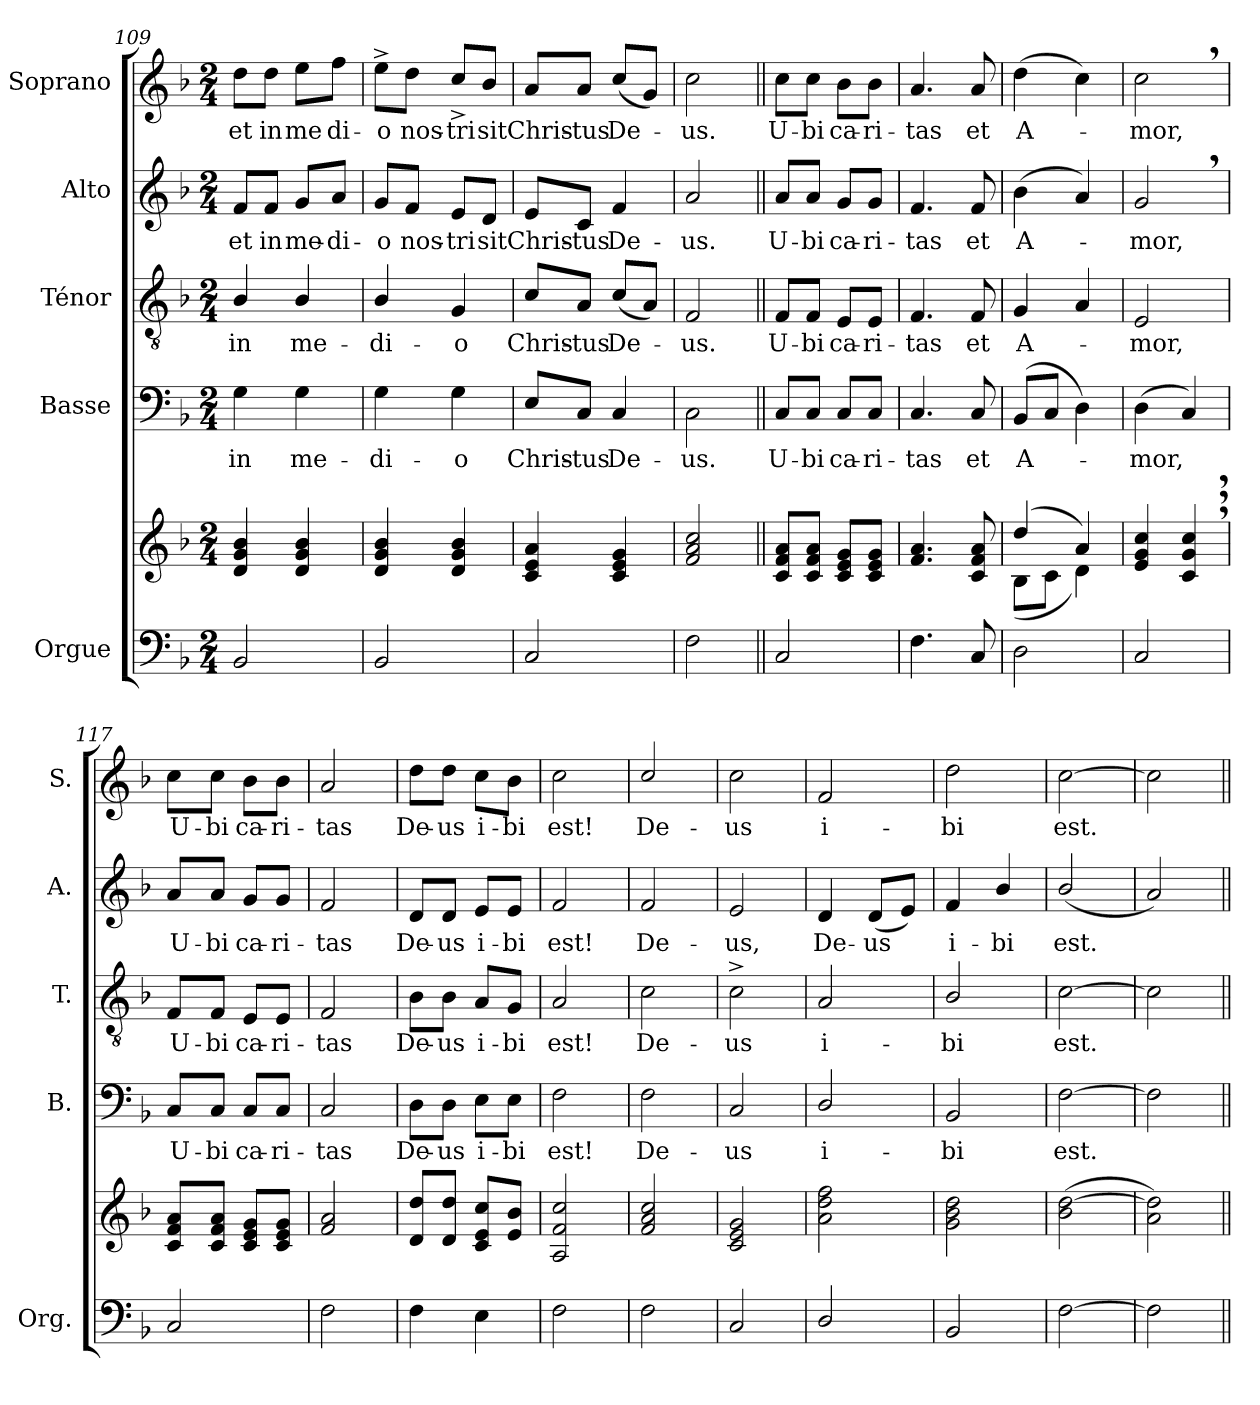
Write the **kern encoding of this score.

**kern	**kern	**kern	**text	**kern	**text	**kern	**text	**kern	**text
*part5	*part5	*part4	*part4	*part3	*part3	*part2	*part2	*part1	*part1
*staff6	*staff5	*staff4	*staff4	*staff3	*staff3	*staff2	*staff2	*staff1	*staff1
*I"Orgue	*	*I"Basse	*	*I"Ténor	*	*I"Alto	*	*I"Soprano	*
*I'Org.	*	*I'B.	*	*I'T.	*	*I'A.	*	*I'S.	*
!!LO:LB:g=z
*clefF4	*clefG2	*clefF4	*	*clefGv2	*	*clefG2	*	*clefG2	*
*k[b-]	*k[b-]	*k[b-]	*	*k[b-]	*	*k[b-]	*	*k[b-]	*
*M2/4	*M2/4	*M2/4	*	*M2/4	*	*M2/4	*	*M2/4	*
=109	=109	=109	=109	=109	=109	=109	=109	=109	=109
!	!	!	!LO:LY:b	!	!LO:LY:b	!	!LO:LY:b	!	!LO:LY:b
2BB-/	4d/ 4g/ 4b-/	4G\	in	4B-/	in	8f/L	et	8dd\L	et
!	!	!	!	!	!	!	!LO:LY:b	!	!LO:LY:b
.	.	.	.	.	.	8f/J	in	8dd\J	in
!	!	!	!LO:LY:b	!	!LO:LY:b	!	!LO:LY:b	!	!LO:LY:b
.	4d/ 4g/ 4b-/	4G\	me-	4B-/	me-	8g/L	me-	8ee\L	me
!	!	!	!	!	!	!	!LO:LY:b	!	!LO:LY:b
.	.	.	.	.	.	8a/J	-di-	8ff\J	-di-
=110	=110	=110	=110	=110	=110	=110	=110	=110	=110
!	!	!	!LO:LY:b	!	!LO:LY:b	!	!LO:LY:b	!	!LO:LY:b
2BB-/	4d/ 4g/ 4b-/	4G\	-di-	4B-/	-di-	8g/L	-o	8ee^>\L	-o
!	!	!	!	!	!	!	!LO:LY:b	!	!LO:LY:b
.	.	.	.	.	.	8f/J	nos-	8dd\J	nos-
!	!	!	!LO:LY:b	!	!LO:LY:b	!	!LO:LY:b	!	!LO:LY:b
.	4d/ 4g/ 4b-/	4G\	-o	4G/	-o	8e/L	-tri	8cc^</L	-tri
!	!	!	!	!	!	!	!LO:LY:b	!	!LO:LY:b
.	.	.	.	.	.	8d/J	sit	8b-/J	sit
=111	=111	=111	=111	=111	=111	=111	=111	=111	=111
!	!	!	!LO:LY:b	!	!LO:LY:b	!	!LO:LY:b	!	!LO:LY:b
2C/	4c/ 4e/ 4a/	8E/L	Chris-	8c/L	Chris-	8e/L	Chris-	8a/L	Chris-
!	!	!	!LO:LY:b	!	!LO:LY:b	!	!LO:LY:b	!	!LO:LY:b
.	.	8C/J	-tus	8A/J	-tus	8c/J	-tus	8a/J	-tus
!	!	!	!LO:LY:b	!	!LO:LY:b	!	!LO:LY:b	!	!LO:LY:b
.	4c/ 4e/ 4g/	4C/	De-	(<8c/L	De-	4f/	De-	(<8cc/L	De-
.	.	.	.	8A/J)	.	.	.	8g/J)	.
=112	=112	=112	=112	=112	=112	=112	=112	=112	=112
!	!	!	!LO:LY:b	!	!LO:LY:b	!	!LO:LY:b	!	!LO:LY:b
2F\	2f/ 2a/ 2cc/	2C\	-us.	2F/	-us.	2a/	-us.	2cc\	-us.
!!LO:PB:g=z
=113||	=113||	=113||	=113||	=113||	=113||	=113||	=113||	=113||	=113||
!	!	!	!LO:LY:b	!	!LO:LY:b	!	!LO:LY:b	!	!LO:LY:b
2C/	8c/ 8f/ 8a/L	8C/L	U-	8F/L	U-	8a/L	U-	8cc\L	U-
!	!	!	!LO:LY:b	!	!LO:LY:b	!	!LO:LY:b	!	!LO:LY:b
.	8c/ 8f/ 8a/J	8C/J	-bi	8F/J	-bi	8a/J	-bi	8cc\J	-bi
!	!	!	!LO:LY:b	!	!LO:LY:b	!	!LO:LY:b	!	!LO:LY:b
.	8c/ 8e/ 8g/L	8C/L	ca-	8E/L	ca-	8g/L	ca-	8b-\L	ca-
!	!	!	!LO:LY:b	!	!LO:LY:b	!	!LO:LY:b	!	!LO:LY:b
.	8c/ 8e/ 8g/J	8C/J	-ri-	8E/J	-ri-	8g/J	-ri-	8b-\J	-ri-
=114	=114	=114	=114	=114	=114	=114	=114	=114	=114
!	!	!	!LO:LY:b	!	!LO:LY:b	!	!LO:LY:b	!	!LO:LY:b
4.F\	4.f/ 4.a/	4.C/	-tas	4.F/	-tas	4.f/	-tas	4.a/	-tas
!	!	!	!LO:LY:b	!	!LO:LY:b	!	!LO:LY:b	!	!LO:LY:b
8C/	8c/ 8f/ 8a/	8C/	et	8F/	et	8f/	et	8a/	et
=115	=115	=115	=115	=115	=115	=115	=115	=115	=115
*	*^	*	*	*	*	*	*	*	*
!	!	!	!	!LO:LY:b	!	!LO:LY:b	!	!LO:LY:b	!	!LO:LY:b
2D\	(4dd/	(8B-\L	(8BB-/L	A-	4G/	A-	(4b-\	A-	(4dd\	A-
.	.	8c\J	8C/J	.	.	.	.	.	.	.
.	4a/)	4d\)	4D\)	.	4A/	.	4a/)	.	4cc\)	.
=116	=116	=116	=116	=116	=116	=116	=116	=116	=116	=116
!	!	!	!	!LO:LY:b	!	!LO:LY:b	!	!LO:LY:b	!	!LO:LY:b
*	*v	*v	*	*	*	*	*	*	*	*
2C/	4e/ 4g/ 4cc/	(4D\	-mor,	2E/	-mor,	2g,/	-mor,	2cc,\	-mor,
.	4c/, 4g/, 4cc/,	4C/)	.	.	.	.	.	.	.
=117	=117	=117	=117	=117	=117	=117	=117	=117	=117
!	!	!	!LO:LY:b	!	!LO:LY:b	!	!LO:LY:b	!	!LO:LY:b
2C/	8c/ 8f/ 8a/L	8C/L	U-	8F/L	U-	8a/L	U-	8cc\L	U-
!	!	!	!LO:LY:b	!	!LO:LY:b	!	!LO:LY:b	!	!LO:LY:b
.	8c/ 8f/ 8a/J	8C/J	-bi	8F/J	-bi	8a/J	-bi	8cc\J	-bi
!	!	!	!LO:LY:b	!	!LO:LY:b	!	!LO:LY:b	!	!LO:LY:b
.	8c/ 8e/ 8g/L	8C/L	ca-	8E/L	ca-	8g/L	ca-	8b-\L	ca-
!	!	!	!LO:LY:b	!	!LO:LY:b	!	!LO:LY:b	!	!LO:LY:b
.	8c/ 8e/ 8g/J	8C/J	-ri-	8E/J	-ri-	8g/J	-ri-	8b-\J	-ri-
=118	=118	=118	=118	=118	=118	=118	=118	=118	=118
!	!	!	!LO:LY:b	!	!LO:LY:b	!	!LO:LY:b	!	!LO:LY:b
2F\	2f/ 2a/	2C/	-tas	2F/	-tas	2f/	-tas	2a/	-tas
=119	=119	=119	=119	=119	=119	=119	=119	=119	=119
!	!	!	!LO:LY:b	!	!LO:LY:b	!	!LO:LY:b	!	!LO:LY:b
4F\	8d/ 8dd/L	8D\L	De-	8B-\L	De-	8d/L	De-	8dd\L	De-
!	!	!	!LO:LY:b	!	!LO:LY:b	!	!LO:LY:b	!	!LO:LY:b
.	8d/ 8dd/J	8D\J	-us	8B-\J	-us	8d/J	-us	8dd\J	-us
!	!	!	!LO:LY:b	!	!LO:LY:b	!	!LO:LY:b	!	!LO:LY:b
4E\	8c/ 8e/ 8cc/L	8E\L	i-	8A/L	i-	8e/L	i-	8cc\L	i-
!	!	!	!LO:LY:b	!	!LO:LY:b	!	!LO:LY:b	!	!LO:LY:b
.	8e/ 8b-/J	8E\J	-bi	8G/J	-bi	8e/J	-bi	8b-\J	-bi
=120	=120	=120	=120	=120	=120	=120	=120	=120	=120
!	!	!	!LO:LY:b	!	!LO:LY:b	!	!LO:LY:b	!	!LO:LY:b
2F\	2A/ 2f/ 2cc/	2F\	est!	2A/	est!	2f/	est!	2cc\	est!
=121	=121	=121	=121	=121	=121	=121	=121	=121	=121
!	!	!	!LO:LY:b	!	!LO:LY:b	!	!LO:LY:b	!	!LO:LY:b
2F\	2f/ 2a/ 2cc/	2F\	De-	2c\	De-	2f/	De-	2cc/	De-
=122	=122	=122	=122	=122	=122	=122	=122	=122	=122
!	!	!	!LO:LY:b	!	!LO:LY:b	!	!LO:LY:b	!	!LO:LY:b
2C/	2c/ 2e/ 2g/	2C/	-us	2c^>\	-us	2e/	-us,	2cc\	-us
=123	=123	=123	=123	=123	=123	=123	=123	=123	=123
!	!	!	!LO:LY:b	!	!LO:LY:b	!	!LO:LY:b	!	!LO:LY:b
2D/	2a\ 2dd\ 2ff\	2D/	i-	2A/	i-	4d/	De-	2f/	i-
!	!	!	!	!	!	!	!LO:LY:b	!	!
.	.	.	.	.	.	(<8d/L	-us	.	.
.	.	.	.	.	.	8e/J)	.	.	.
!!LO:LB:g=z
=124	=124	=124	=124	=124	=124	=124	=124	=124	=124
!	!	!	!LO:LY:b	!	!LO:LY:b	!	!LO:LY:b	!	!LO:LY:b
2BB-/	2g\ 2b-\ 2dd\	2BB-/	-bi	2B-/	-bi	4f/	i-	2dd\	-bi
!	!	!	!	!	!	!	!LO:LY:b	!	!
.	.	.	.	.	.	4b-/	-bi	.	.
=125	=125	=125	=125	=125	=125	=125	=125	=125	=125
!	!	!	!LO:LY:b	!	!LO:LY:b	!	!LO:LY:b	!	!LO:LY:b
[2F\	(<2b-\ [2dd\	[2F\	est.	[2c\	est.	(<2b-/	est.	[2cc\	est.
=126	=126	=126	=126	=126	=126	=126	=126	=126	=126
2F\]	2a\ 2dd\])	2F\]	.	2c\]	.	2a/)	.	2cc\]	.
=||	=||	=||	=||	=||	=||	=||	=||	=||	=||
*-	*-	*-	*-	*-	*-	*-	*-	*-	*-
